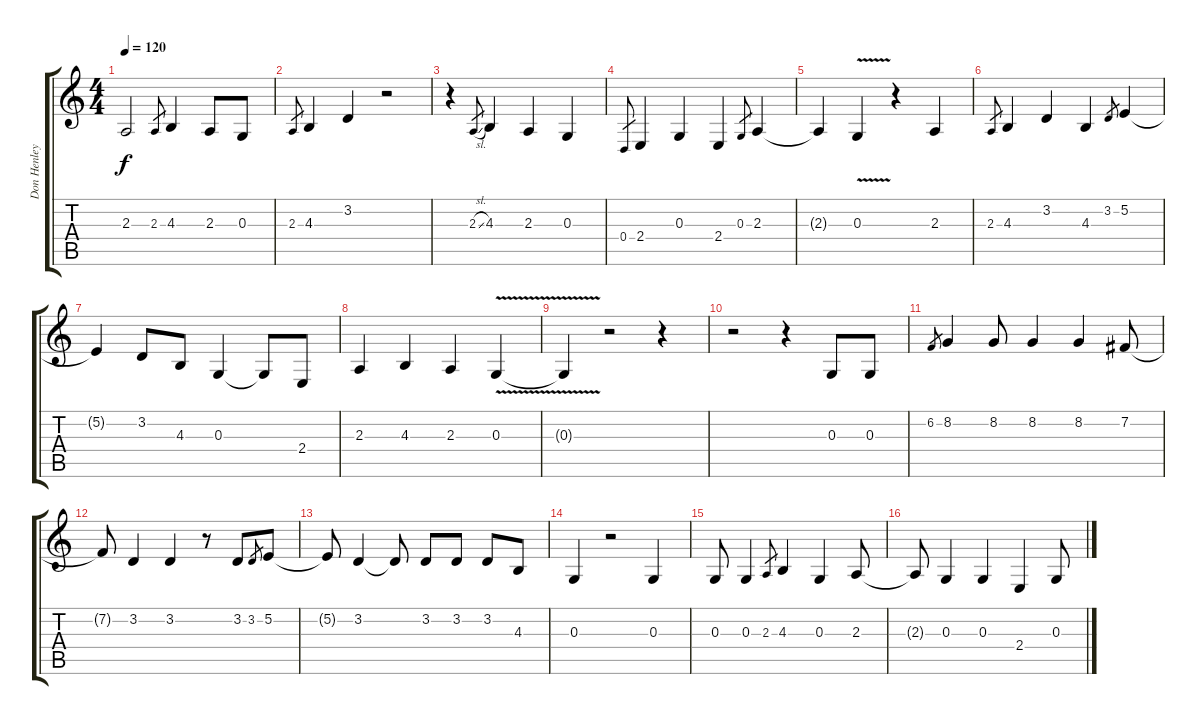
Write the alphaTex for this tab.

\track ("Don Henley" "Don Henley") {instrument tenorsax}
\staff {score tabs}
\tuning (E4 B3 G3 D3 A2 E2) {hide}
\ts (4 4)
\tempo 120
\clef g2
\ks c
2.3{t}.2{dy f} 2.3.8{gr} 4.3.4 2.3.8 0.3.8 |
2.3.8{gr} 4.3.4 3.2.4 r.2 |
r.4 2.3{sl}.8{gr} 4.3.4 2.3.4 0.3.4 |
0.4.8{gr} 2.4.4 0.3.4 2.4.4 0.3.8{gr} 2.3.4 |
2.3{t}.4 0.3{v}.4 r.4 2.3.4 |
2.3.8{gr} 4.3.4 3.2.4 4.3.4 3.2.8{gr} 5.2.4 |
5.2{t}.4 3.2.8 4.3.8 0.3.4 0.3{t}.8 2.4.8 |
2.3.4 4.3.4 2.3.4 0.3{v}.4 |
0.3{t}.4 r.2 r.4 |
r.2 r.4 0.3.8 0.3.8 |
6.2.8{gr} 8.2.4 8.2.8 8.2.4 8.2.4 7.2.8 |
7.2{t}.8 3.2.4 3.2.4 r.8 3.2.8 3.2.8{gr} 5.2.8 |
5.2{t}.8 3.2.4 3.2{t}.8 3.2.8 3.2.8 3.2.8 4.3.8 |
0.3.4 r.2 0.3.4 |
0.3.8 0.3.4 2.3.8{gr} 4.3.4 0.3.4 2.3.8 |
2.3{t}.8 0.3.4 0.3.4 2.4.4 0.3.8
